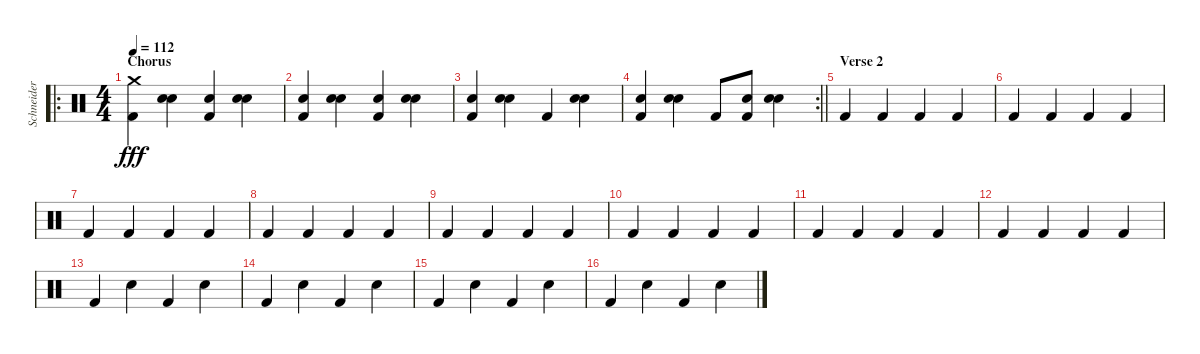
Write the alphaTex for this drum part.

\track ("Schneider - Drums" "Schneider ") {instrument percussion}
\staff {score}
\articulation defaults
\ro
\ts (4 4)
\section ("" "Chorus")
\tempo 112
\clef neutral
\ks c
("Crash medium (hit)" "Kick (hit) 2").4{dy fff} ("Snare (hit)" "Snare (hit) 2").4 ("Snare (hit)" "Kick (hit) 2").4 ("Snare (hit)" "Snare (hit) 2").4 |
("Snare (hit)" "Kick (hit) 2").4 ("Snare (hit)" "Snare (hit) 2").4 ("Snare (hit)" "Kick (hit) 2").4 ("Snare (hit)" "Snare (hit) 2").4 |
("Snare (hit)" "Kick (hit) 2").4 ("Snare (hit)" "Snare (hit) 2").4 "Kick (hit) 2".4 ("Snare (hit)" "Snare (hit) 2").4 |
\rc 2
\barLineRight lightlight
("Snare (hit)" "Kick (hit) 2").4 ("Snare (hit)" "Snare (hit) 2").4 "Kick (hit) 2".8 ("Snare (hit)" "Kick (hit) 2").8 ("Snare (hit)" "Snare (hit) 2").4 |
\section ("" "Verse 2")
"Kick (hit) 2".4 "Kick (hit) 2".4 "Kick (hit) 2".4 "Kick (hit) 2".4 |
"Kick (hit) 2".4 "Kick (hit) 2".4 "Kick (hit) 2".4 "Kick (hit) 2".4 |
"Kick (hit) 2".4 "Kick (hit) 2".4 "Kick (hit) 2".4 "Kick (hit) 2".4 |
"Kick (hit) 2".4 "Kick (hit) 2".4 "Kick (hit) 2".4 "Kick (hit) 2".4 |
"Kick (hit) 2".4 "Kick (hit) 2".4 "Kick (hit) 2".4 "Kick (hit) 2".4 |
"Kick (hit) 2".4 "Kick (hit) 2".4 "Kick (hit) 2".4 "Kick (hit) 2".4 |
"Kick (hit) 2".4 "Kick (hit) 2".4 "Kick (hit) 2".4 "Kick (hit) 2".4 |
"Kick (hit) 2".4 "Kick (hit) 2".4 "Kick (hit) 2".4 "Kick (hit) 2".4 |
"Kick (hit) 2".4 "Snare (hit) 2".4 "Kick (hit) 2".4 "Snare (hit) 2".4 |
"Kick (hit) 2".4 "Snare (hit) 2".4 "Kick (hit) 2".4 "Snare (hit) 2".4 |
"Kick (hit) 2".4 "Snare (hit) 2".4 "Kick (hit) 2".4 "Snare (hit) 2".4 |
"Kick (hit) 2".4 "Snare (hit) 2".4 "Kick (hit) 2".4 "Snare (hit) 2".4
